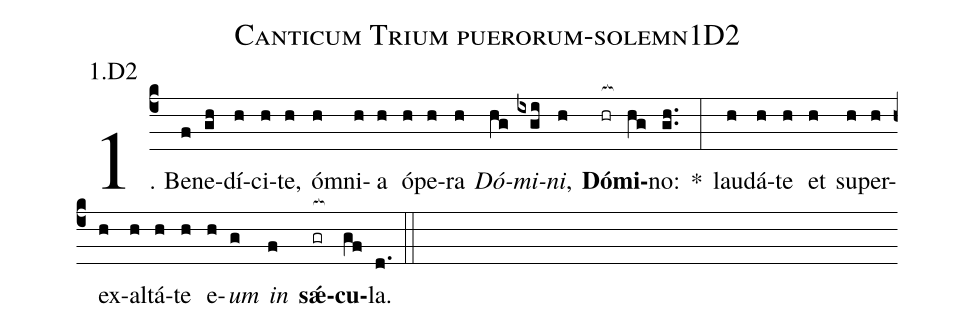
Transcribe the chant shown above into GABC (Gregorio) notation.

name: Canticum Trium puerorum-solemn1D2;
annotation: 1.D2;
%%
(c4)1. Be(f)ne(gh)dí(h)ci(h)te,(h) óm(h)ni(h)a(h) ó(h)pe(h)ra(h) <i>Dó</i>(hg)<i>mi</i>(ixgi)<i>ni</i>,(h) <b>Dó</b>(hr[ocb:1{])<b>mi</b>(hg[ocb:0}])no:(gh..) *(:) lau(h)dá(h)te(h) et(h) su(h)per(h)ex(h)al(h)tá(h)te(h) e(h)<i>um</i>(g) <i>in</i>(f) <b>sǽ</b>(gr[ocb:1{])<b>cu</b>(gf[ocb:0}])la.(d.) (::)
